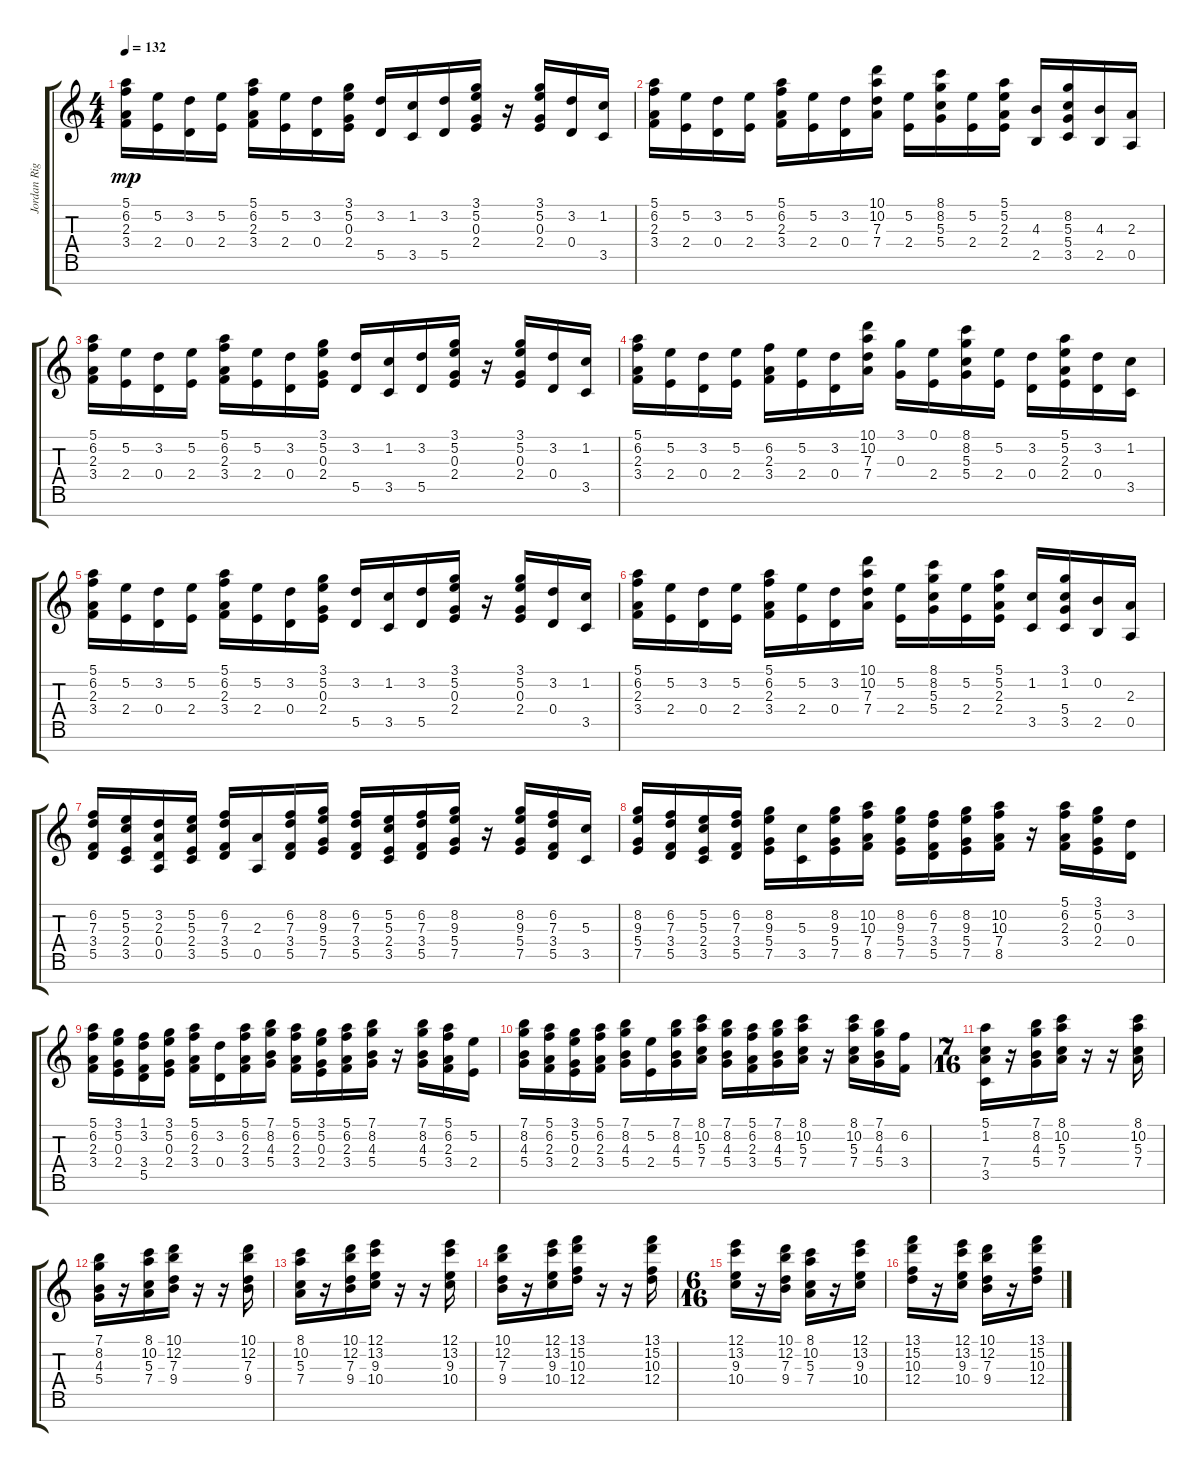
\track ("Jordan Right Hand Overdubs and Effects" "Jordan Rig") {instrument stringensemble1}
\staff {score tabs}
\tuning (E5 B4 G4 D4 A3 E3 B2) {hide}
\ts (4 4)
\tempo 132
\clef g2
\ks c
(5.1 6.2 2.3 3.4).16{dy mp} (5.2 2.4).16 (3.2 0.4).16 (5.2 2.4).16 (5.1 6.2 2.3 3.4).16 (5.2 2.4).16 (3.2 0.4).16 (3.1 5.2 0.3 2.4).16 (3.2 5.5).16 (1.2 3.5).16 (3.2 5.5).16 (3.1 5.2 0.3 2.4).16 r.16 (3.1 5.2 0.3 2.4).16 (3.2 0.4).16 (1.2 3.5).16 |
(5.1 6.2 2.3 3.4).16 (5.2 2.4).16 (3.2 0.4).16 (5.2 2.4).16 (5.1 6.2 2.3 3.4).16 (5.2 2.4).16 (3.2 0.4).16 (10.1 10.2 7.3 7.4).16 (5.2 2.4).16 (8.1 8.2 5.3 5.4).16 (5.2 2.4).16 (5.1 5.2 2.3 2.4).16 (4.3 2.5).16 (8.2 5.3 5.4 3.5).16 (4.3 2.5).16 (2.3 0.5).16 |
(5.1 6.2 2.3 3.4).16 (5.2 2.4).16 (3.2 0.4).16 (5.2 2.4).16 (5.1 6.2 2.3 3.4).16 (5.2 2.4).16 (3.2 0.4).16 (3.1 5.2 0.3 2.4).16 (3.2 5.5).16 (1.2 3.5).16 (3.2 5.5).16 (3.1 5.2 0.3 2.4).16 r.16 (3.1 5.2 0.3 2.4).16 (3.2 0.4).16 (1.2 3.5).16 |
(5.1 6.2 2.3 3.4).16 (5.2 2.4).16 (3.2 0.4).16 (5.2 2.4).16 (6.2 2.3 3.4).16 (5.2 2.4).16 (3.2 0.4).16 (10.1 10.2 7.3 7.4).16 (3.1 0.3).16 (0.1 2.4).16 (8.1 8.2 5.3 5.4).16 (5.2 2.4).16 (3.2 0.4).16 (5.1 5.2 2.3 2.4).16 (3.2 0.4).16 (1.2 3.5).16 |
(5.1 6.2 2.3 3.4).16 (5.2 2.4).16 (3.2 0.4).16 (5.2 2.4).16 (5.1 6.2 2.3 3.4).16 (5.2 2.4).16 (3.2 0.4).16 (3.1 5.2 0.3 2.4).16 (3.2 5.5).16 (1.2 3.5).16 (3.2 5.5).16 (3.1 5.2 0.3 2.4).16 r.16 (3.1 5.2 0.3 2.4).16 (3.2 0.4).16 (1.2 3.5).16 |
(5.1 6.2 2.3 3.4).16 (5.2 2.4).16 (3.2 0.4).16 (5.2 2.4).16 (5.1 6.2 2.3 3.4).16 (5.2 2.4).16 (3.2 0.4).16 (10.1 10.2 7.3 7.4).16 (5.2 2.4).16 (8.1 8.2 5.3 5.4).16 (5.2 2.4).16 (5.1 5.2 2.3 2.4).16 (1.2 3.5).16 (3.1 1.2 5.4 3.5).16 (0.2 2.5).16 (2.3 0.5).16 |
(6.2 7.3 3.4 5.5).16 (5.2 5.3 2.4 3.5).16 (3.2 2.3 0.4 0.5).16 (5.2 5.3 2.4 3.5).16 (6.2 7.3 3.4 5.5).16 (2.3 0.5).16 (6.2 7.3 3.4 5.5).16 (8.2 9.3 5.4 7.5).16 (6.2 7.3 3.4 5.5).16 (5.2 5.3 2.4 3.5).16 (6.2 7.3 3.4 5.5).16 (8.2 9.3 5.4 7.5).16 r.16 (8.2 9.3 5.4 7.5).16 (6.2 7.3 3.4 5.5).16 (5.3 3.5).16 |
(8.2 9.3 5.4 7.5).16 (6.2 7.3 3.4 5.5).16 (5.2 5.3 2.4 3.5).16 (6.2 7.3 3.4 5.5).16 (8.2 9.3 5.4 7.5).16 (5.3 3.5).16 (8.2 9.3 5.4 7.5).16 (10.2 10.3 7.4 8.5).16 (8.2 9.3 5.4 7.5).16 (6.2 7.3 3.4 5.5).16 (8.2 9.3 5.4 7.5).16 (10.2 10.3 7.4 8.5).16 r.16 (5.1 6.2 2.3 3.4).16 (3.1 5.2 0.3 2.4).16 (3.2 0.4).16 |
(5.1 6.2 2.3 3.4).16 (3.1 5.2 0.3 2.4).16 (1.1 3.2 3.4 5.5).16 (3.1 5.2 0.3 2.4).16 (5.1 6.2 2.3 3.4).16 (3.2 0.4).16 (5.1 6.2 2.3 3.4).16 (7.1 8.2 4.3 5.4).16 (5.1 6.2 2.3 3.4).16 (3.1 5.2 0.3 2.4).16 (5.1 6.2 2.3 3.4).16 (7.1 8.2 4.3 5.4).16 r.16 (7.1 8.2 4.3 5.4).16 (5.1 6.2 2.3 3.4).16 (5.2 2.4).16 |
(7.1 8.2 4.3 5.4).16 (5.1 6.2 2.3 3.4).16 (3.1 5.2 0.3 2.4).16 (5.1 6.2 2.3 3.4).16 (7.1 8.2 4.3 5.4).16 (5.2 2.4).16 (7.1 8.2 4.3 5.4).16 (8.1 10.2 5.3 7.4).16 (7.1 8.2 4.3 5.4).16 (5.1 6.2 2.3 3.4).16 (7.1 8.2 4.3 5.4).16 (8.1 10.2 5.3 7.4).16 r.16 (8.1 10.2 5.3 7.4).16 (7.1 8.2 4.3 5.4).16 (6.2 3.4).16 |
\ts (7 16)
(5.1 1.2 7.4 3.5).16 r.16 (7.1 8.2 4.3 5.4).16 (8.1 10.2 5.3 7.4).16 r.16 r.16 (8.1 10.2 5.3 7.4).16 |
(7.1 8.2 4.3 5.4).16 r.16 (8.1 10.2 5.3 7.4).16 (10.1 12.2 7.3 9.4).16 r.16 r.16 (10.1 12.2 7.3 9.4).16 |
(8.1 10.2 5.3 7.4).16 r.16 (10.1 12.2 7.3 9.4).16 (12.1 13.2 9.3 10.4).16 r.16 r.16 (12.1 13.2 9.3 10.4).16 |
(10.1 12.2 7.3 9.4).16 r.16 (12.1 13.2 9.3 10.4).16 (13.1 15.2 10.3 12.4).16 r.16 r.16 (13.1 15.2 10.3 12.4).16 |
\ts (6 16)
(12.1 13.2 9.3 10.4).16 r.16 (10.1 12.2 7.3 9.4).16 (8.1 10.2 5.3 7.4).16 r.16 (12.1 13.2 9.3 10.4).16 |
(13.1 15.2 10.3 12.4).16 r.16 (12.1 13.2 9.3 10.4).16 (10.1 12.2 7.3 9.4).16 r.16 (13.1 15.2 10.3 12.4).16
